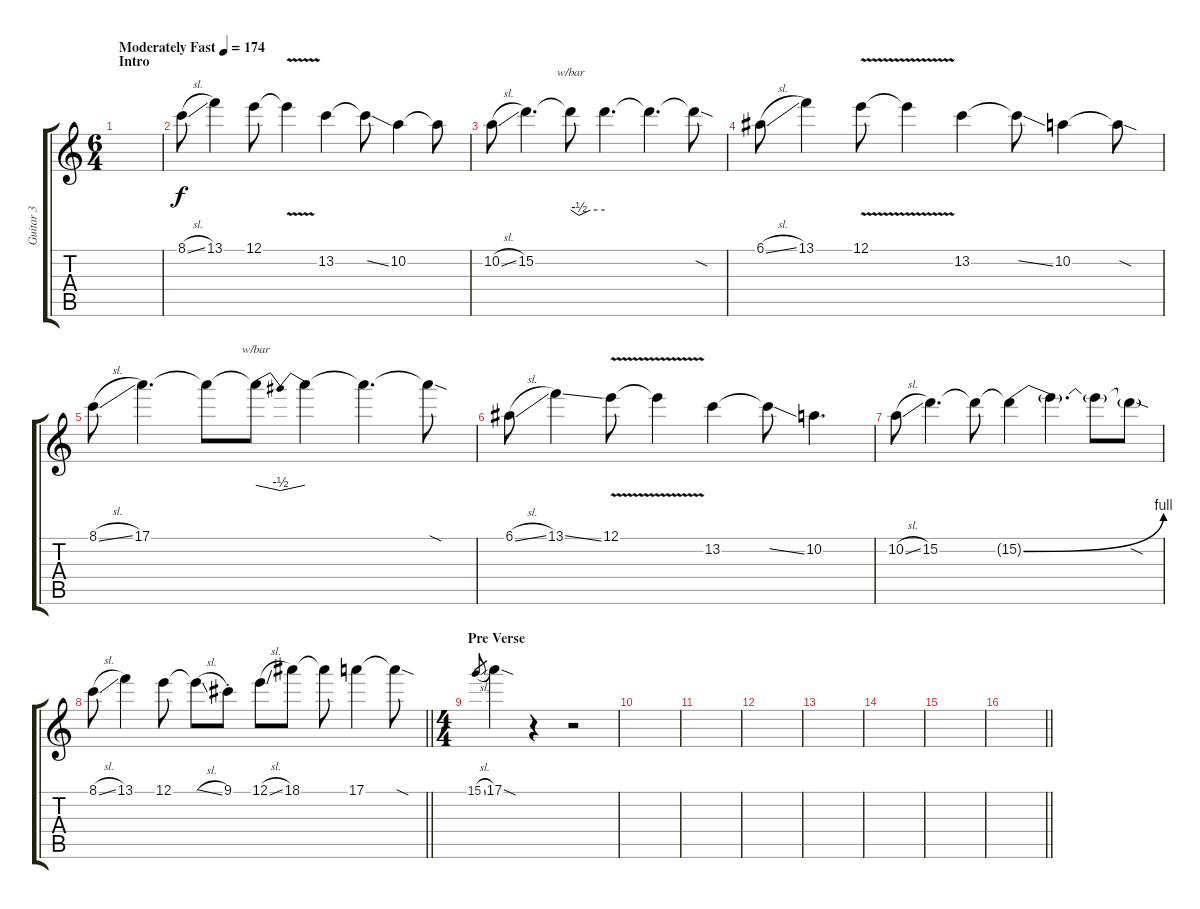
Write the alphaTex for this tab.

\track ("Guitar 3" "Guitar 3") {instrument distortionguitar}
\staff {score tabs}
\tuning (E4 B3 G3 D3 A2 D2) {hide}
\ts (6 4)
\section ("" "Intro")
\tempo (174 "Moderately Fast")
\clef g2
\ks c
|
8.1{sl}.8 13.1.4 12.1.8 12.1{v t}.4 13.2.4 13.2{ss t}.8 10.2.4 10.2{t}.8 |
10.2{sl}.8 15.2.4{d} 15.2{t}.8{tbe (custom default 0 0 15 -2 35 0 60 0)} 15.2{t}.4{d} 15.2{t}.4{d} 15.2{sod t}.8 |
6.1{sl}.8 13.1.4 12.1{v}.8 12.1{t}.4 13.2.4 13.2{ss t}.8 10.2.4 10.2{sod t}.8 |
8.1{sl}.8 17.1.4{d} 17.1{t}.8 17.1{t}.8{tbe (dip default 0 0 15 -2 60 0)} 17.1{t}.4 17.1{t}.4{d} 17.1{sod t}.8 |
6.1{sl}.8 13.1{ss}.4 12.1{v}.8 12.1{t}.4 13.2.4 13.2{ss t}.8 10.2.4{d} |
10.2{sl}.8 15.2.4{d} 15.2{t}.8 15.2{be (bend 0 0 60 4) t}.4 15.2{t}.4{d} 15.2{t}.8 15.2{sod t}.8 |
\barLineRight lightlight
8.1{sl}.8 13.1.4 12.1.8 12.1{sl t}.8 9.1{st}.8 12.1{sl}.8 18.1.8 18.1{t}.8 17.1.4 17.1{sod t}.8 |
\ts (4 4)
\section ("" "Pre Verse")
15.1{sl}.8{gr} 17.1{sod}.4 r.4 r.2 |
|
|
|
|
|
|
\barLineRight lightlight
